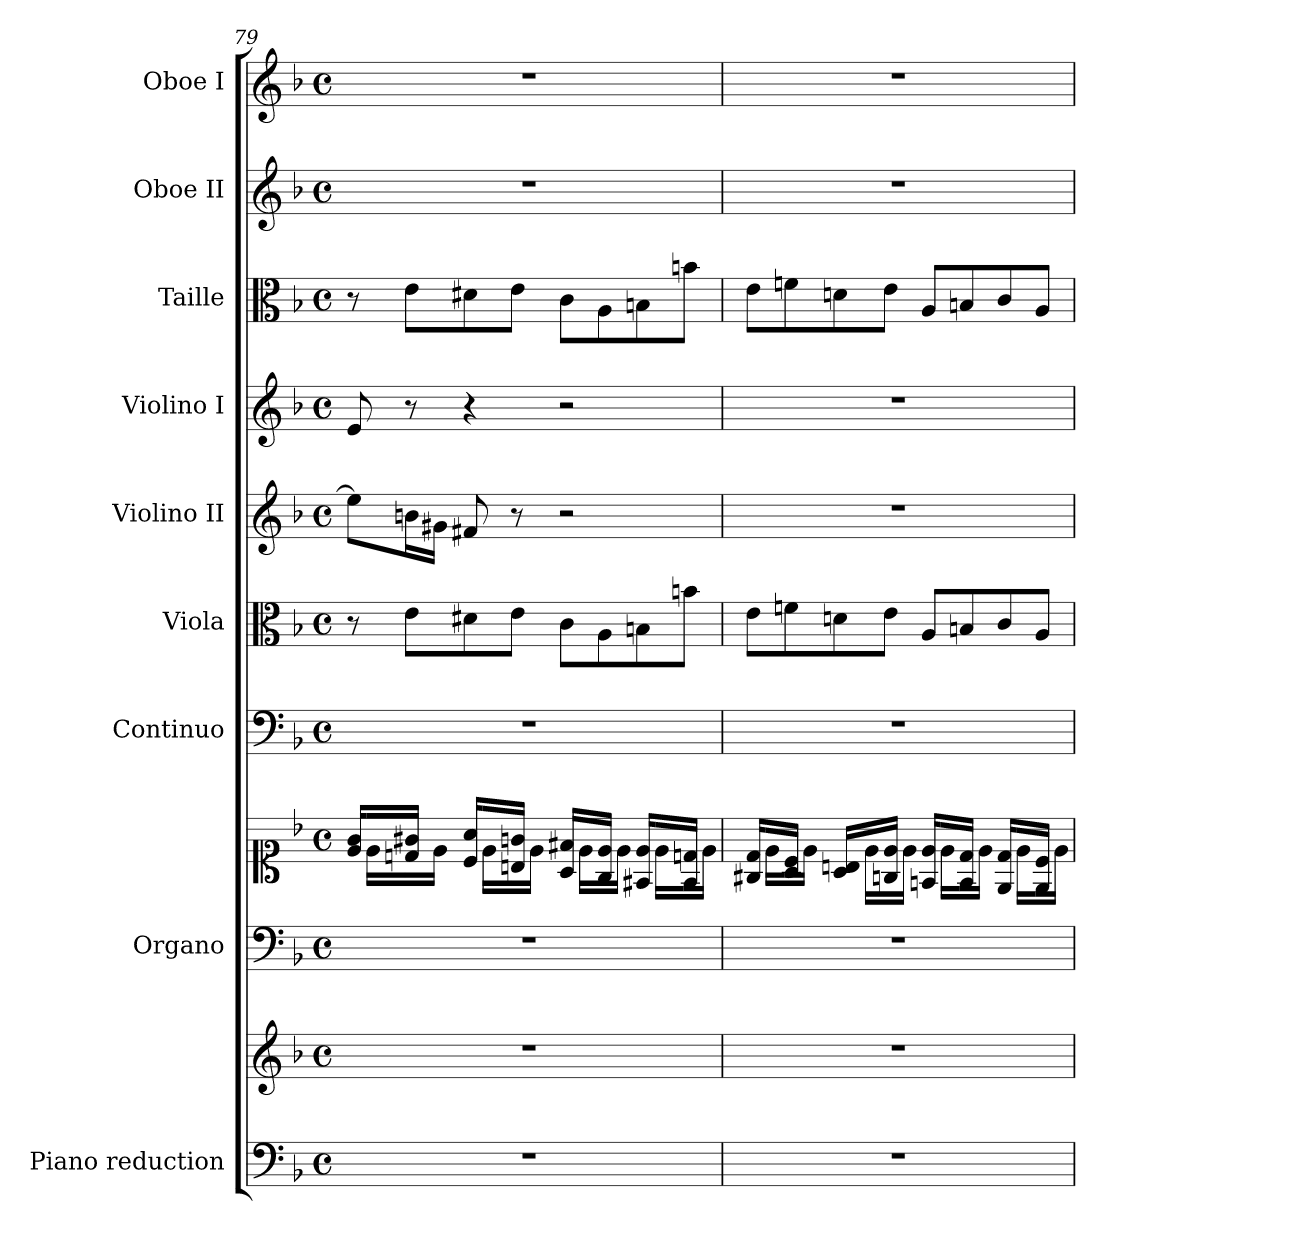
**kern	**kern	**kern	**kern	**kern	**kern	**kern	**kern	**kern	**kern	**kern
*part9	*part9	*part8	*part8	*part7	*part6	*part5	*part4	*part3	*part2	*part1
*staff11	*staff10	*staff9	*staff8	*staff7	*staff6	*staff5	*staff4	*staff3	*staff2	*staff1
*I"Piano reduction	*	*I"Organo	*	*I"Continuo	*I"Viola	*I"Violino II	*I"Violino I	*I"Taille	*I"Oboe II	*I"Oboe I
*I'Pno	*	*	*	*	*I'Vla	*I'Vln	*I'Vln	*	*I'Ob	*I'Ob
!!LO:PB:g=z
*clefF4	*clefG2	*clefF4	*clefC1	*clefF4	*clefC3	*clefG2	*clefG2	*clefC3	*clefG2	*clefG2
*k[b-]	*k[b-]	*k[b-]	*k[b-]	*k[b-]	*k[b-]	*k[b-]	*k[b-]	*k[b-]	*k[b-]	*k[b-]
*M4/4	*M4/4	*M4/4	*M4/4	*M4/4	*M4/4	*M4/4	*M4/4	*M4/4	*M4/4	*M4/4
*met(c)	*met(c)	*met(c)	*met(c)	*met(c)	*met(c)	*met(c)	*met(c)	*met(c)	*met(c)	*met(c)
=79	=79	=79	=79	=79	=79	=79	=79	=79	=79	=79
*	*	*	*^	*	*	*	*	*	*	*
1r	1r	1r	16e/ 16g/LL	16ryy	1r	8r	8ee\L]	8e/	8r	1r	1r
.	.	.	16rAyy	16e\LL	.	.	.	.	.	.	.
.	.	.	16dn/ 16g#X/JJ	16rffyy	.	8e\L	16bn\L	8r	8e\L	.	.
.	.	.	16ryy	16e\JJ	.	.	16g#X\JJ	.	.	.	.
.	.	.	16c/ 16a/LL	16ryy	.	8d#X\	8f#X/	4r	8d#X\	.	.
.	.	.	16rAyy	16e\LL	.	.	.	.	.	.	.
.	.	.	16Bn/ 16gn/JJ	16rbyy	.	8e\J	8r	.	8e\J	.	.
.	.	.	16ryy	16e\JJ	.	.	.	.	.	.	.
.	.	.	16A/ 16f#X/LL	16ryy	.	8c\L	2r	2r	8c\L	.	.
.	.	.	16rAyy	16e\LL	.	.	.	.	.	.	.
.	.	.	16G/ 16e/JJ	16rbyy	.	8A\	.	.	8A\	.	.
.	.	.	16reyy	16e\JJ	.	.	.	.	.	.	.
.	.	.	16F#X/ 16e/LL	16ryy	.	8Bn\	.	.	8Bn\	.	.
.	.	.	16rAyy	16e\LL	.	.	.	.	.	.	.
.	.	.	16F#/ 16dn/JJ	16rddyy	.	8bn\J	.	.	8bn\J	.	.
.	.	.	16ryy	16e\JJ	.	.	.	.	.	.	.
=80	=80	=80	=80	=80	=80	=80	=80	=80	=80	=80	=80
1r	1r	1r	16G#X/ 16d/LL	16ryy	1r	8e\L	1r	1r	8e\L	1r	1r
.	.	.	16rAyy	16e\LL	.	.	.	.	.	.	.
.	.	.	16A/ 16c/JJ	16rffyy	.	8fn\	.	.	8fn\	.	.
.	.	.	16ryy	16e\JJ	.	.	.	.	.	.	.
.	.	.	16A/ 16Bn/LL	16ryy	.	8dn\	.	.	8dn\	.	.
.	.	.	16rAyy	16e\LL	.	.	.	.	.	.	.
.	.	.	16Gn/ 16e/JJ	16reyy	.	8e\J	.	.	8e\J	.	.
.	.	.	16ryy	16e\JJ	.	.	.	.	.	.	.
.	.	.	16Fn/ 16e/LL	16ryy	.	8A/L	.	.	8A/L	.	.
.	.	.	16rAyy	16e\LL	.	.	.	.	.	.	.
.	.	.	16F/ 16d/JJ	16reyy	.	8Bn/	.	.	8Bn/	.	.
.	.	.	16reyy	16e\JJ	.	.	.	.	.	.	.
.	.	.	16E/ 16d/LL	16ryy	.	8c/	.	.	8c/	.	.
.	.	.	16rAyy	16e\LL	.	.	.	.	.	.	.
.	.	.	16E/ 16c/JJ	16reyy	.	8A/J	.	.	8A/J	.	.
.	.	.	16ryy	16e\JJ	.	.	.	.	.	.	.
*	*	*	*v	*v	*	*	*	*	*	*	*
=	=	=	=	=	=	=	=	=	=	=
*-	*-	*-	*-	*-	*-	*-	*-	*-	*-	*-
